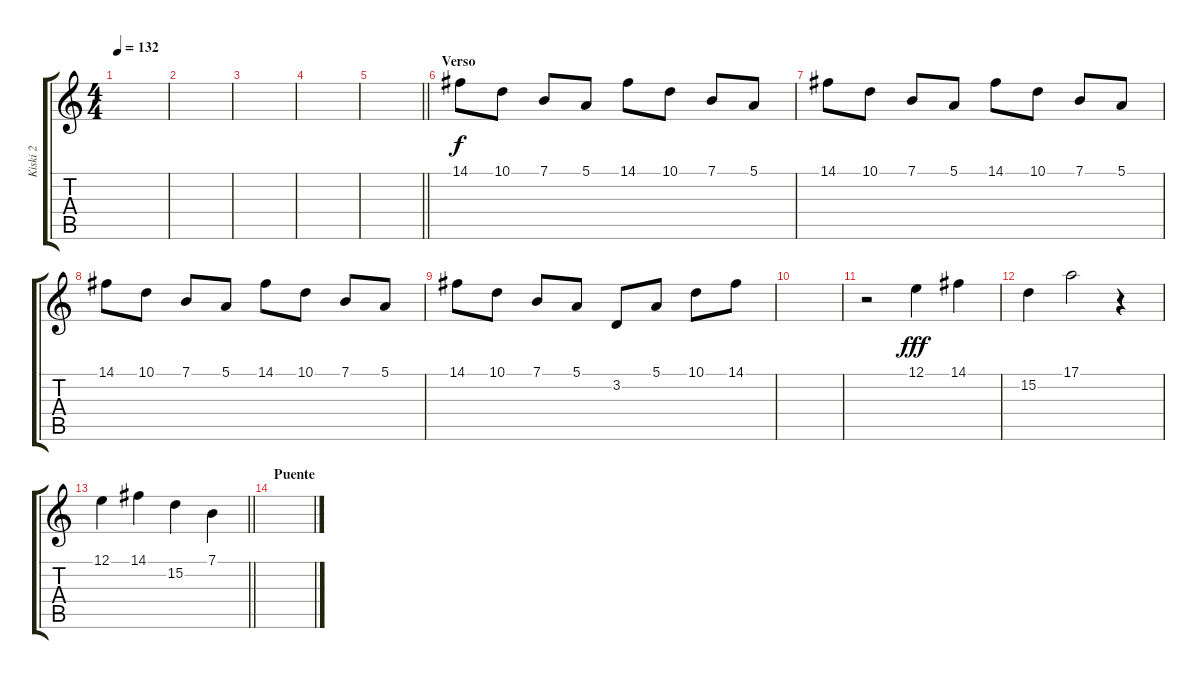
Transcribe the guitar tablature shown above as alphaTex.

\track ("Kiski 2" "Kiski 2") {instrument lead2sawtooth}
\staff {score tabs}
\tuning (E4 B3 G3 D3 A2 E2) {hide}
\ts (4 4)
\tempo 132
\clef g2
\ks c
|
|
|
|
\barLineRight lightlight
|
\section ("" "Verso")
14.1.8{instrument brightacousticpiano} 10.1.8 7.1.8 5.1.8 14.1.8 10.1.8 7.1.8 5.1.8 |
14.1.8 10.1.8 7.1.8 5.1.8 14.1.8 10.1.8 7.1.8 5.1.8 |
14.1.8 10.1.8 7.1.8 5.1.8 14.1.8 10.1.8 7.1.8 5.1.8 |
14.1.8 10.1.8 7.1.8 5.1.8 3.2.8 5.1.8 10.1.8 14.1.8 |
|
r.2 12.1.4{dy fff} 14.1.4 |
15.2.4 17.1.2 r.4 |
\barLineRight lightlight
12.1.4 14.1.4 15.2.4 7.1.4 |
\section ("" "Puente")
